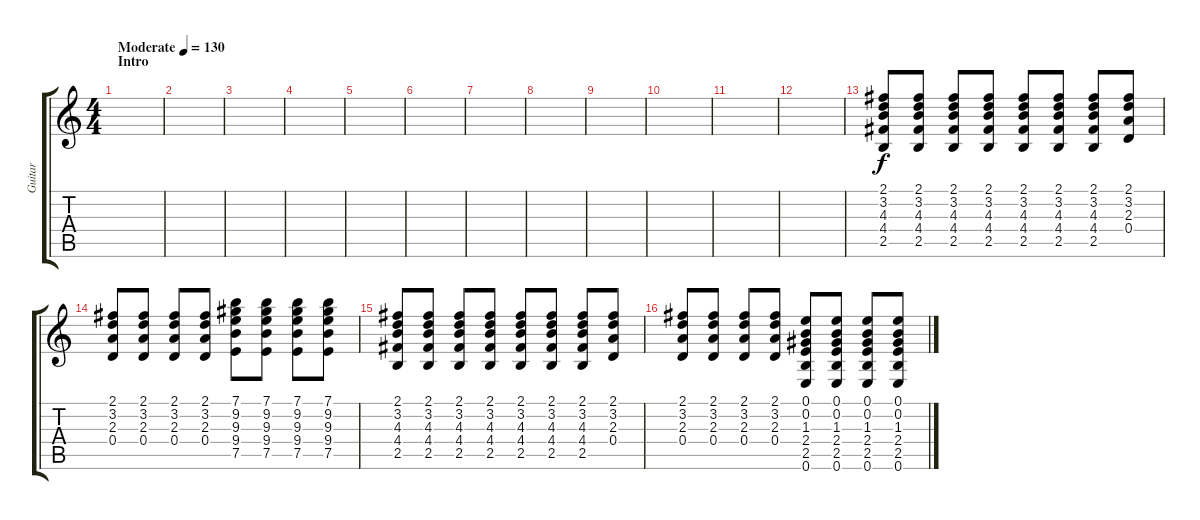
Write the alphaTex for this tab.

\track ("Guitar" "Guitar") {instrument distortionguitar}
\staff {score tabs}
\tuning (E4 B3 G3 D3 A2 E2) {hide}
\ts (4 4)
\section ("" "Intro")
\tempo (130 "Moderate")
\clef g2
\ks c
|
|
|
|
|
|
|
|
|
|
|
|
(2.1 3.2 4.3 4.4 2.5).8 (2.1 3.2 4.3 4.4 2.5).8 (2.1 3.2 4.3 4.4 2.5).8 (2.1 3.2 4.3 4.4 2.5).8 (2.1 3.2 4.3 4.4 2.5).8 (2.1 3.2 4.3 4.4 2.5).8 (2.1 3.2 4.3 4.4 2.5).8 (2.1 3.2 2.3 0.4).8 |
(2.1 3.2 2.3 0.4).8 (2.1 3.2 2.3 0.4).8 (2.1 3.2 2.3 0.4).8 (2.1 3.2 2.3 0.4).8 (7.1 9.2 9.3 9.4 7.5).8 (7.1 9.2 9.3 9.4 7.5).8 (7.1 9.2 9.3 9.4 7.5).8 (7.1 9.2 9.3 9.4 7.5).8 |
(2.1 3.2 4.3 4.4 2.5).8 (2.1 3.2 4.3 4.4 2.5).8 (2.1 3.2 4.3 4.4 2.5).8 (2.1 3.2 4.3 4.4 2.5).8 (2.1 3.2 4.3 4.4 2.5).8 (2.1 3.2 4.3 4.4 2.5).8 (2.1 3.2 4.3 4.4 2.5).8 (2.1 3.2 2.3 0.4).8 |
(2.1 3.2 2.3 0.4).8 (2.1 3.2 2.3 0.4).8 (2.1 3.2 2.3 0.4).8 (2.1 3.2 2.3 0.4).8 (0.1 0.2 1.3 2.4 2.5 0.6).8 (0.1 0.2 1.3 2.4 2.5 0.6).8 (0.1 0.2 1.3 2.4 2.5 0.6).8 (0.1 0.2 1.3 2.4 2.5 0.6).8
